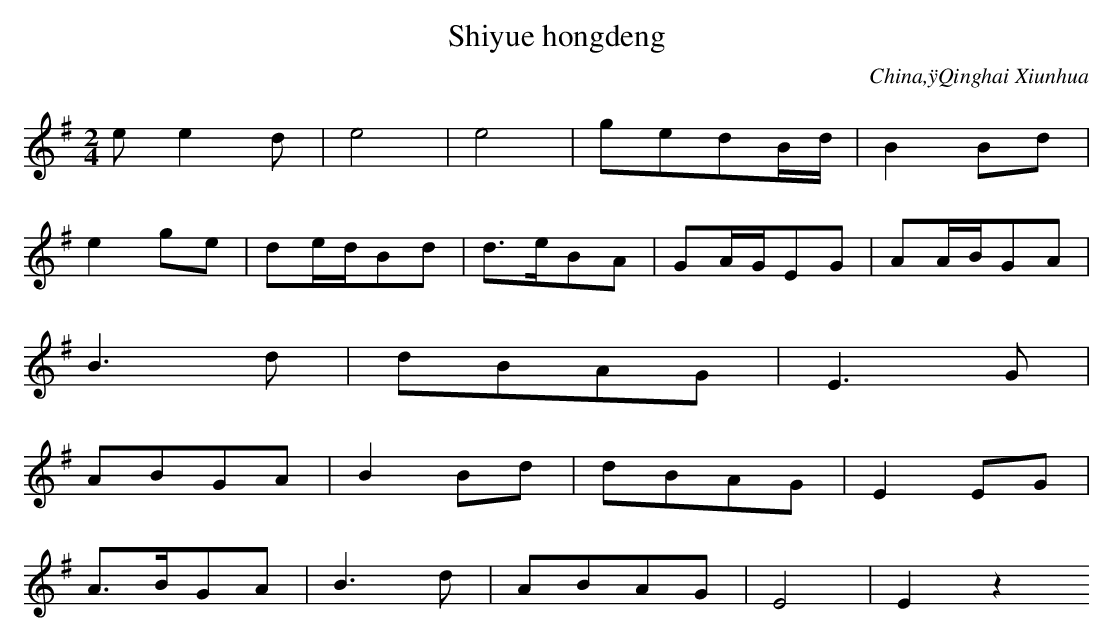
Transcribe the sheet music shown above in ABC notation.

X:1
T: Shiyue hongdeng
O: China,ÿQinghai Xiunhua
M: 2/4
L: 1/16
K: G
e2e4d2 | e8 | e8 | g2e2d2Bd | B4B2d2 |
e4g2e2 | d2edB2d2 | d3eB2A2 | G2AGE2G2 | A2ABG2A2 |
B6d2 | d2B2A2G2 | E6G2 |
A2B2G2A2 | B4B2d2 | d2B2A2G2 | E4E2G2 |
A3BG2A2 | B6d2 | A2B2A2G2 | E8 | E4z4
